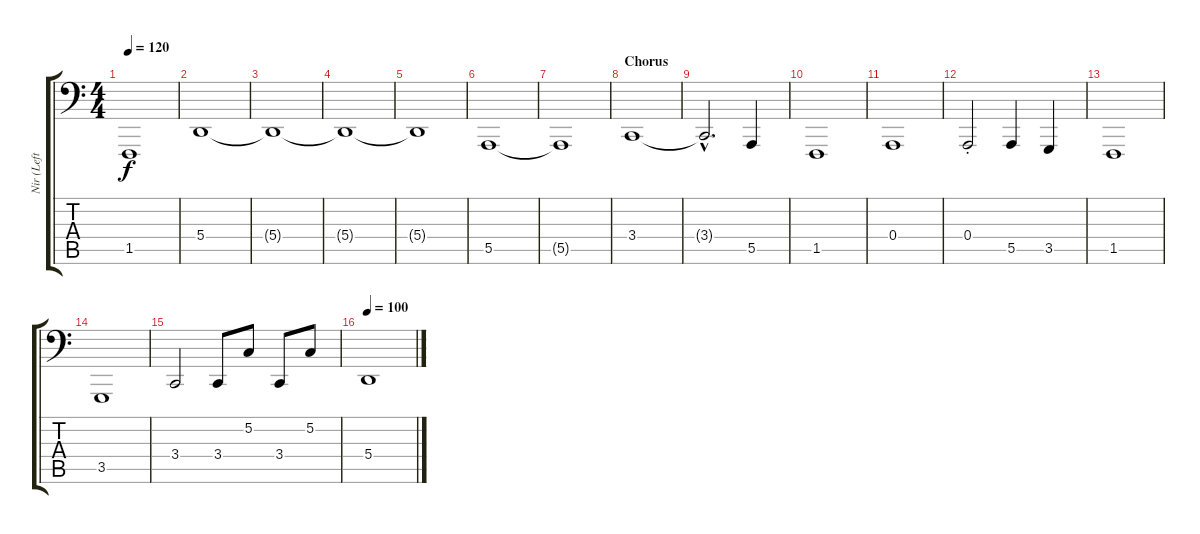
\track ("Nir (Left Hand)" "Nir (Left ") {instrument brightacousticpiano}
\staff {score tabs}
\tuning (C3 G2 D2 A1 E1 B0) {hide}
\ts (4 4)
\tempo 120
\clef f4
\ks c
1.5.1{dy f} |
5.4.1 |
5.4{t}.1 |
5.4{t}.1 |
5.4{t}.1 |
5.5.1 |
5.5{t}.1 |
\section ("" "Chorus")
3.4.1 |
3.4{hac t}.2{d} 5.5.4 |
1.5.1 |
0.4.1 |
0.4{st}.2 5.5.4 3.5.4 |
1.5.1 |
3.5.1 |
3.4.2 3.4.8 5.2.8 3.4.8 5.2.8 |
\tempo 100
5.4.1
